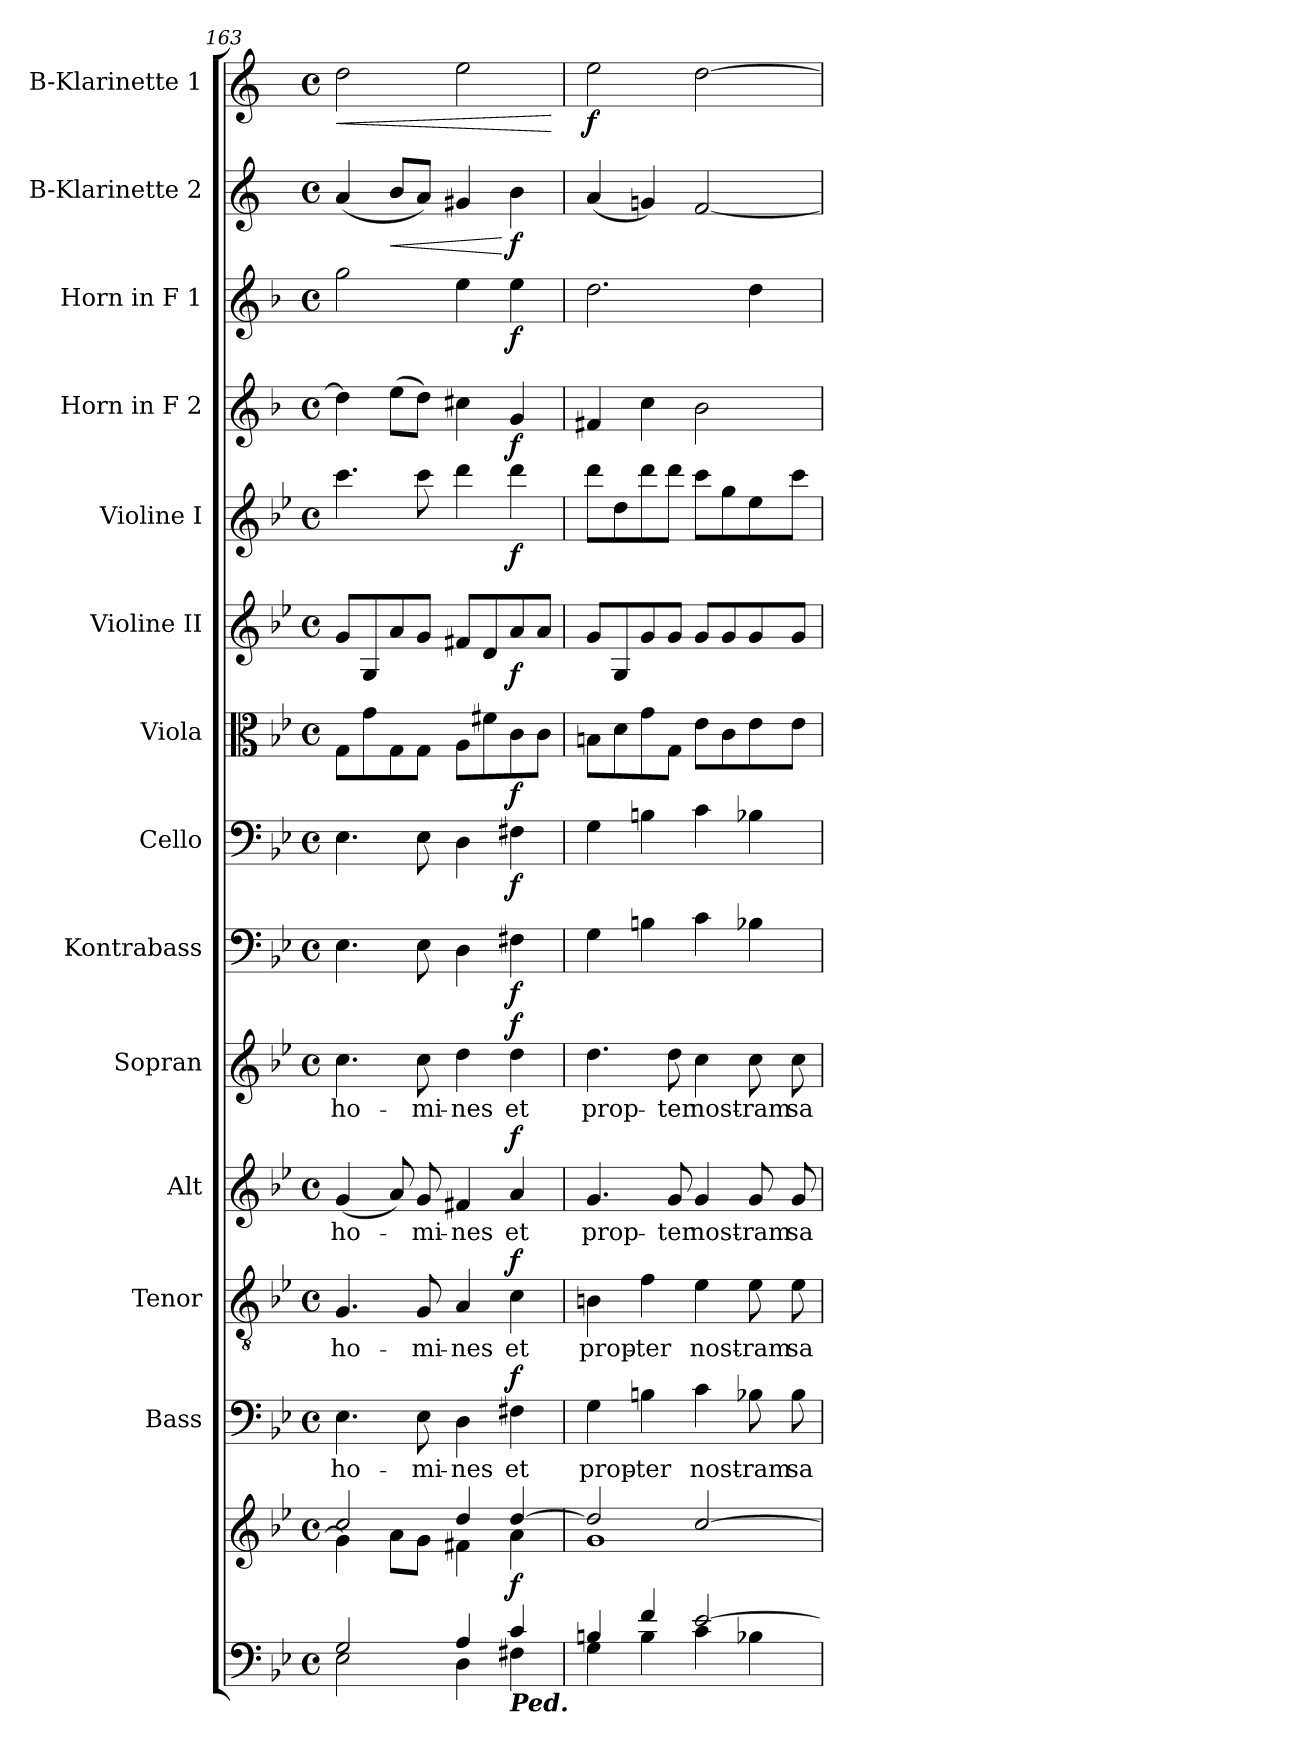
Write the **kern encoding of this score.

**kern	**kern	**dynam	**kern	**text	**dynam	**kern	**text	**dynam	**kern	**text	**dynam	**kern	**text	**dynam	**kern	**dynam	**kern	**dynam	**kern	**dynam	**kern	**dynam	**kern	**dynam	**kern	**dynam	**kern	**dynam	**kern	**dynam	**kern	**dynam
*part14	*part14	*part14	*part13	*part13	*part13	*part12	*part12	*part12	*part11	*part11	*part11	*part10	*part10	*part10	*part9	*part9	*part8	*part8	*part7	*part7	*part6	*part6	*part5	*part5	*part4	*part4	*part3	*part3	*part2	*part2	*part1	*part1
*staff15	*staff14	*staff14/15	*staff13	*staff13	*staff13	*staff12	*staff12	*staff12	*staff11	*staff11	*staff11	*staff10	*staff10	*staff10	*staff9	*staff9	*staff8	*staff8	*staff7	*staff7	*staff6	*staff6	*staff5	*staff5	*staff4	*staff4	*staff3	*staff3	*staff2	*staff2	*staff1	*staff1
*	*	*	*I"Bass	*	*	*I"Tenor	*	*	*I"Alt	*	*	*I"Sopran	*	*	*I"Kontrabass	*	*I"Cello	*	*I"Viola	*	*I"Violine II	*	*I"Violine I	*	*I"Horn in F 2	*	*I"Horn in F 1	*	*I"B-Klarinette 2	*	*I"B-Klarinette 1	*
*	*	*	*I'B.	*	*	*I'T.	*	*	*I'A.	*	*	*I'S.	*	*	*I'Kb.	*	*	*	*I'Vla.	*	*I'Vl. II	*	*I'Vl. I	*	*	*	*	*	*I'B Kl. 2	*	*I'B Kl. 1	*
*clefF4	*clefG2	*	*clefF4	*	*	*clefGv2	*	*	*clefG2	*	*	*clefG2	*	*	*clefF4	*	*clefF4	*	*clefC3	*	*clefG2	*	*clefG2	*	*clefG2	*	*clefG2	*	*clefG2	*	*clefG2	*
*	*	*	*	*	*	*	*	*	*	*	*	*	*	*	*ITrd7c12	*	*	*	*	*	*	*	*	*	*ITrd4c7	*	*ITrd4c7	*	*ITrd1c2	*	*ITrd1c2	*
*k[b-e-]	*k[b-e-]	*	*k[b-e-]	*	*	*k[b-e-]	*	*	*k[b-e-]	*	*	*k[b-e-]	*	*	*k[b-e-]	*	*k[b-e-]	*	*k[b-e-]	*	*k[b-e-]	*	*k[b-e-]	*	*k[b-e-]	*	*k[b-e-]	*	*k[b-e-]	*	*k[b-e-]	*
*B-:	*B-:	*	*B-:	*	*	*B-:	*	*	*B-:	*	*	*B-:	*	*	*B-:	*	*B-:	*	*B-:	*	*B-:	*	*B-:	*	*B-:	*	*B-:	*	*B-:	*	*B-:	*
*M4/4	*M4/4	*	*M4/4	*	*	*M4/4	*	*	*M4/4	*	*	*M4/4	*	*	*M4/4	*	*M4/4	*	*M4/4	*	*M4/4	*	*M4/4	*	*M4/4	*	*M4/4	*	*M4/4	*	*M4/4	*
*met(c)	*met(c)	*	*met(c)	*	*	*met(c)	*	*	*met(c)	*	*	*met(c)	*	*	*met(c)	*	*met(c)	*	*met(c)	*	*met(c)	*	*met(c)	*	*met(c)	*	*met(c)	*	*met(c)	*	*met(c)	*
=163	=163	=163	=163	=163	=163	=163	=163	=163	=163	=163	=163	=163	=163	=163	=163	=163	=163	=163	=163	=163	=163	=163	=163	=163	=163	=163	=163	=163	=163	=163	=163	=163
*^	*^	*	*	*	*	*	*	*	*	*	*	*	*	*	*	*	*	*	*	*	*	*	*	*	*	*	*	*	*	*	*	*
!	!	!	!	!	!	!LO:LY:b	!	!	!LO:LY:b	!	!	!LO:LY:b	!	!	!LO:LY:b	!	!	!	!	!	!	!	!	!	!	!	!	!	!	!	!	!	!	!LO:HP:b
2G/	2E-\	2cc/	4g\]	.	4.E-\	ho-	.	4.G/	ho-	.	(<4g/	ho-	.	4.cc\	ho-	.	4.EE-\	.	4.E-\	.	8G\L	.	8g/L	.	4.ccc\	.	4g\]	.	2cc\	.	(<4g/	.	2cc\	<
.	.	.	.	.	.	.	.	.	.	.	.	.	.	.	.	.	.	.	.	.	8g\	.	8G/	.	.	.	.	.	.	.	.	.	.	.
!	!	!	!	!	!	!	!	!	!	!	!	!	!	!	!	!	!	!	!	!	!	!	!	!	!	!	!	!	!	!	!	!LO:HP:b	!	!
.	.	.	8a\L	.	.	.	.	.	.	.	8a/)	.	.	.	.	.	.	.	.	.	8G\	.	8a/	.	.	.	(>8a\L	.	.	.	8a/L	<	.	.
!	!	!	!	!	!	!LO:LY:b	!	!	!LO:LY:b	!	!	!LO:LY:b	!	!	!LO:LY:b	!	!	!	!	!	!	!	!	!	!	!	!	!	!	!	!	!	!	!
.	.	.	8g\J	.	8E-\	-mi-	.	8G/	-mi-	.	8g/	-mi-	.	8cc\	-mi-	.	8EE-\	.	8E-\	.	8G\J	.	8g/J	.	8ccc\	.	8g\J)	.	.	.	8g/J)	.	.	.
!	!	!	!	!	!	!LO:LY:b	!	!	!LO:LY:b	!	!	!LO:LY:b	!	!	!LO:LY:b	!	!	!	!	!	!	!	!	!	!	!	!	!	!	!	!	!	!	!
4A/	4D\	4dd/	4f#X\	.	4D\	-nes	.	4A/	-nes	.	4f#X/	-nes	.	4dd\	-nes	.	4DD\	.	4D\	.	8A\L	.	8f#X/L	.	4ddd\	.	4f#X\	.	4a\	.	4f#X/	.	2dd\	.
.	.	.	.	.	.	.	.	.	.	.	.	.	.	.	.	.	.	.	.	.	8f#X\	.	8d/	.	.	.	.	.	.	.	.	.	.	.
!LO:TX:b:Bi:t=Ped.	!	!	!	!	!	!	!	!	!	!	!	!	!	!	!	!	!	!	!	!	!	!	!	!	!	!	!	!	!	!	!	!	!	!
!	!	!	!	!LO:DY:b	!	!LO:LY:b	!LO:DY:a	!	!LO:LY:b	!LO:DY:a	!	!LO:LY:b	!LO:DY:a	!	!LO:LY:b	!LO:DY:a	!	!LO:DY:b	!	!LO:DY:b	!	!LO:DY:b	!	!LO:DY:b	!	!LO:DY:b	!	!LO:DY:b	!	!LO:DY:b	!	!LO:DY:n=1:b	!	!
4c/	4F#X\	[>4dd/	4a\	f	4F#X\	et	f	4c\	et	f	4a/	et	f	4dd\	et	f	4FF#X\	f	4F#X\	f	8c\	f	8a/	f	4ddd\	f	4c/	f	4a\	f	4a\	[ f	.	.
.	.	.	.	.	.	.	.	.	.	.	.	.	.	.	.	.	.	.	.	.	8c\J	.	8a/J	.	.	.	.	.	.	.	.	.	.	.
*v	*v	*	*	*	*	*	*	*	*	*	*	*	*	*	*	*	*	*	*	*	*	*	*	*	*	*	*	*	*	*	*	*	*	*
*	*v	*v	*	*	*	*	*	*	*	*	*	*	*	*	*	*	*	*	*	*	*	*	*	*	*	*	*	*	*	*	*	*	*
.	.	.	.	.	.	.	.	.	.	.	.	.	.	.	.	.	.	.	.	.	.	.	.	.	.	.	.	.	.	.	.	[
=164	=164	=164	=164	=164	=164	=164	=164	=164	=164	=164	=164	=164	=164	=164	=164	=164	=164	=164	=164	=164	=164	=164	=164	=164	=164	=164	=164	=164	=164	=164	=164	=164
*^	*^	*	*	*	*	*	*	*	*	*	*	*	*	*	*	*	*	*	*	*	*	*	*	*	*	*	*	*	*	*	*	*
!	!	!	!	!	!	!LO:LY:b	!	!	!LO:LY:b	!	!	!LO:LY:b	!	!	!LO:LY:b	!	!	!	!	!	!	!	!	!	!	!	!	!	!	!	!	!	!	!LO:DY:b
4Bn/	4G\	2dd/]	1g	.	4G\	prop-	.	4Bn\	prop-	.	4.g/	prop-	.	4.dd\	prop-	.	4GG\	.	4G\	.	8Bn\L	.	8g/L	.	8ddd\L	.	4Bn/	.	2.g\	.	(<4g/	.	2dd\	f
.	.	.	.	.	.	.	.	.	.	.	.	.	.	.	.	.	.	.	.	.	8d\	.	8G/	.	8dd\	.	.	.	.	.	.	.	.	.
!	!	!	!	!	!	!LO:LY:b	!	!	!LO:LY:b	!	!	!	!	!	!	!	!	!	!	!	!	!	!	!	!	!	!	!	!	!	!	!	!	!
4f/	4B\	.	.	.	4Bn\	-ter	.	4f\	-ter	.	.	.	.	.	.	.	4BBn\	.	4Bn\	.	8g\	.	8g/	.	8ddd\	.	4f\	.	.	.	4fn/)	.	.	.
!	!	!	!	!	!	!	!	!	!	!	!	!LO:LY:b	!	!	!LO:LY:b	!	!	!	!	!	!	!	!	!	!	!	!	!	!	!	!	!	!	!
.	.	.	.	.	.	.	.	.	.	.	8g/	-ter	.	8dd\	-ter	.	.	.	.	.	8G\J	.	8g/J	.	8ddd\J	.	.	.	.	.	.	.	.	.
!	!	!	!	!	!	!LO:LY:b	!	!	!LO:LY:b	!	!	!LO:LY:b	!	!	!LO:LY:b	!	!	!	!	!	!	!	!	!	!	!	!	!	!	!	!	!	!	!
[>2e-/	4c\	[>2cc/	.	.	4c\	nost-	.	4e-\	nost-	.	4g/	nost-	.	4cc\	nost-	.	4C\	.	4c\	.	8e-\L	.	8g/L	.	8ccc\L	.	2e-\	.	.	.	[2e-/	.	[2cc\	.
.	.	.	.	.	.	.	.	.	.	.	.	.	.	.	.	.	.	.	.	.	8c\	.	8g/	.	8gg\	.	.	.	.	.	.	.	.	.
!	!	!	!	!	!	!LO:LY:b	!	!	!LO:LY:b	!	!	!LO:LY:b	!	!	!LO:LY:b	!	!	!	!	!	!	!	!	!	!	!	!	!	!	!	!	!	!	!
.	4B-X\	.	.	.	8B-X\	-ram	.	8e-\	-ram	.	8g/	-ram	.	8cc\	-ram	.	4BB-X\	.	4B-X\	.	8e-\	.	8g/	.	8ee-\	.	.	.	4g\	.	.	.	.	.
!	!	!	!	!	!	!LO:LY:b	!	!	!LO:LY:b	!	!	!LO:LY:b	!	!	!LO:LY:b	!	!	!	!	!	!	!	!	!	!	!	!	!	!	!	!	!	!	!
.	.	.	.	.	8B-\	sa-	.	8e-\	sa-	.	8g/	sa-	.	8cc\	sa-	.	.	.	.	.	8e-\J	.	8g/J	.	8ccc\J	.	.	.	.	.	.	.	.	.
*v	*v	*	*	*	*	*	*	*	*	*	*	*	*	*	*	*	*	*	*	*	*	*	*	*	*	*	*	*	*	*	*	*	*	*
*	*v	*v	*	*	*	*	*	*	*	*	*	*	*	*	*	*	*	*	*	*	*	*	*	*	*	*	*	*	*	*	*	*	*
=	=	=	=	=	=	=	=	=	=	=	=	=	=	=	=	=	=	=	=	=	=	=	=	=	=	=	=	=	=	=	=	=
*-	*-	*-	*-	*-	*-	*-	*-	*-	*-	*-	*-	*-	*-	*-	*-	*-	*-	*-	*-	*-	*-	*-	*-	*-	*-	*-	*-	*-	*-	*-	*-	*-
